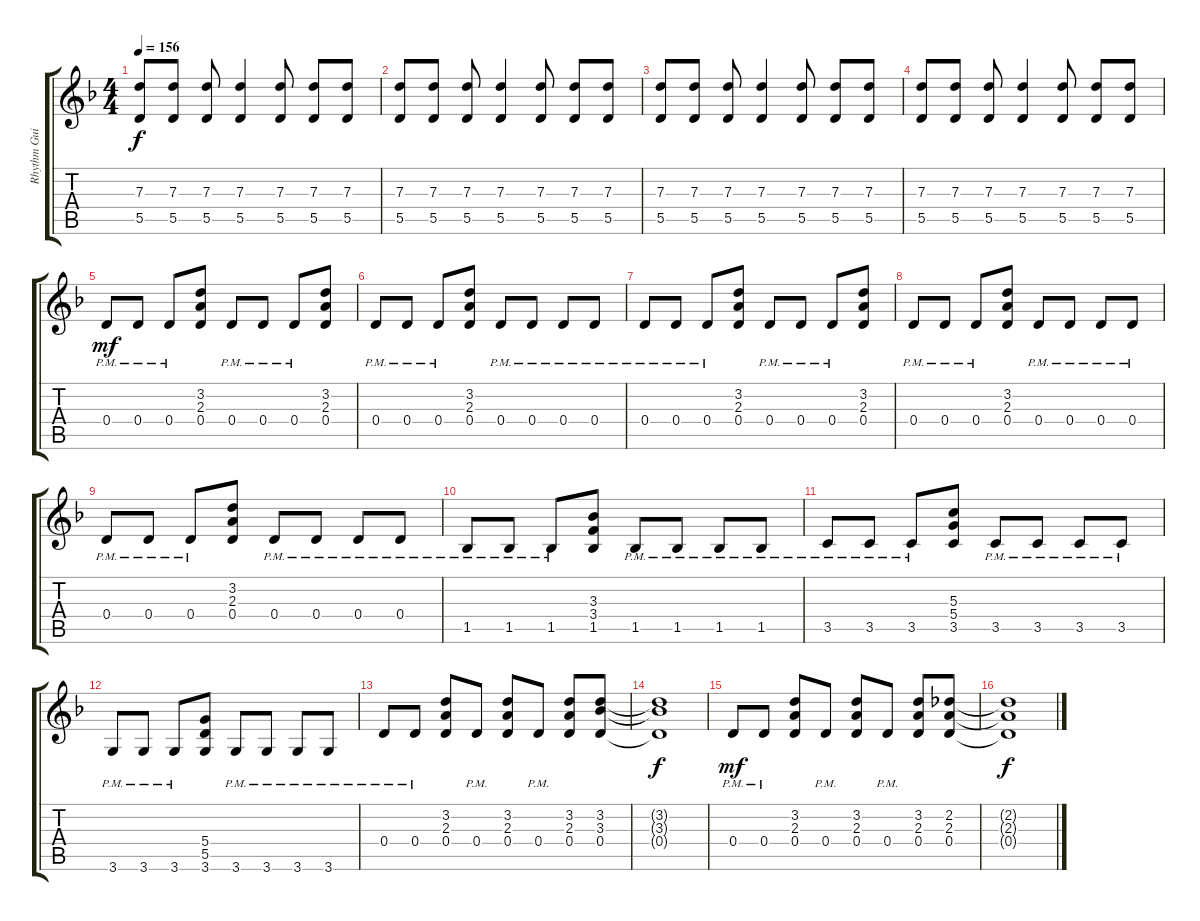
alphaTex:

\track ("Rhythm Guitar" "Rhythm Gui") {instrument distortionguitar}
\staff {score tabs}
\tuning (E4 B3 G3 D3 A2 E2) {hide}
\ts (4 4)
\tempo 156
\clef g2
\ks dminor
(7.3 5.5).8{dy f} (7.3 5.5).8 (7.3 5.5).8 (7.3 5.5).4 (7.3 5.5).8 (7.3 5.5).8 (7.3 5.5).8 |
(7.3 5.5).8 (7.3 5.5).8 (7.3 5.5).8 (7.3 5.5).4 (7.3 5.5).8 (7.3 5.5).8 (7.3 5.5).8 |
(7.3 5.5).8 (7.3 5.5).8 (7.3 5.5).8 (7.3 5.5).4 (7.3 5.5).8 (7.3 5.5).8 (7.3 5.5).8 |
(7.3 5.5).8 (7.3 5.5).8 (7.3 5.5).8 (7.3 5.5).4 (7.3 5.5).8 (7.3 5.5).8 (7.3 5.5).8 |
0.4{pm}.8{dy mf} 0.4{pm}.8 0.4{pm}.8 (3.2 2.3 0.4).8 0.4{pm}.8 0.4{pm}.8 0.4{pm}.8 (3.2 2.3 0.4).8 |
0.4{pm}.8 0.4{pm}.8 0.4{pm}.8 (3.2 2.3 0.4).8 0.4{pm}.8 0.4{pm}.8 0.4{pm}.8 0.4{pm}.8 |
0.4{pm}.8 0.4{pm}.8 0.4{pm}.8 (3.2 2.3 0.4).8 0.4{pm}.8 0.4{pm}.8 0.4{pm}.8 (3.2 2.3 0.4).8 |
0.4{pm}.8 0.4{pm}.8 0.4{pm}.8 (3.2 2.3 0.4).8 0.4{pm}.8 0.4{pm}.8 0.4{pm}.8 0.4{pm}.8 |
0.4{pm}.8 0.4{pm}.8 0.4{pm}.8 (3.2 2.3 0.4).8 0.4{pm}.8 0.4{pm}.8 0.4{pm}.8 0.4{pm}.8 |
1.5{pm}.8 1.5{pm}.8 1.5{pm}.8 (3.3 3.4 1.5).8 1.5{pm}.8 1.5{pm}.8 1.5{pm}.8 1.5{pm}.8 |
3.5{pm}.8 3.5{pm}.8 3.5{pm}.8 (5.3 5.4 3.5).8 3.5{pm}.8 3.5{pm}.8 3.5{pm}.8 3.5{pm}.8 |
3.6{pm}.8 3.6{pm}.8 3.6{pm}.8 (5.4 5.5 3.6).8 3.6{pm}.8 3.6{pm}.8 3.6{pm}.8 3.6{pm}.8 |
0.4{pm}.8 0.4{pm}.8 (3.2 2.3 0.4).8 0.4{pm}.8 (3.2 2.3 0.4).8 0.4{pm}.8 (3.2 2.3 0.4).8 (3.2 3.3 0.4).8 |
(3.2{t} 3.3{t} 0.4{t}).1{dy f} |
0.4{pm}.8{dy mf} 0.4{pm}.8 (3.2 2.3 0.4).8 0.4{pm}.8 (3.2 2.3 0.4).8 0.4{pm}.8 (3.2 2.3 0.4).8 (2.2 2.3 0.4).8 |
(2.2{t} 2.3{t} 0.4{t}).1{dy f}
